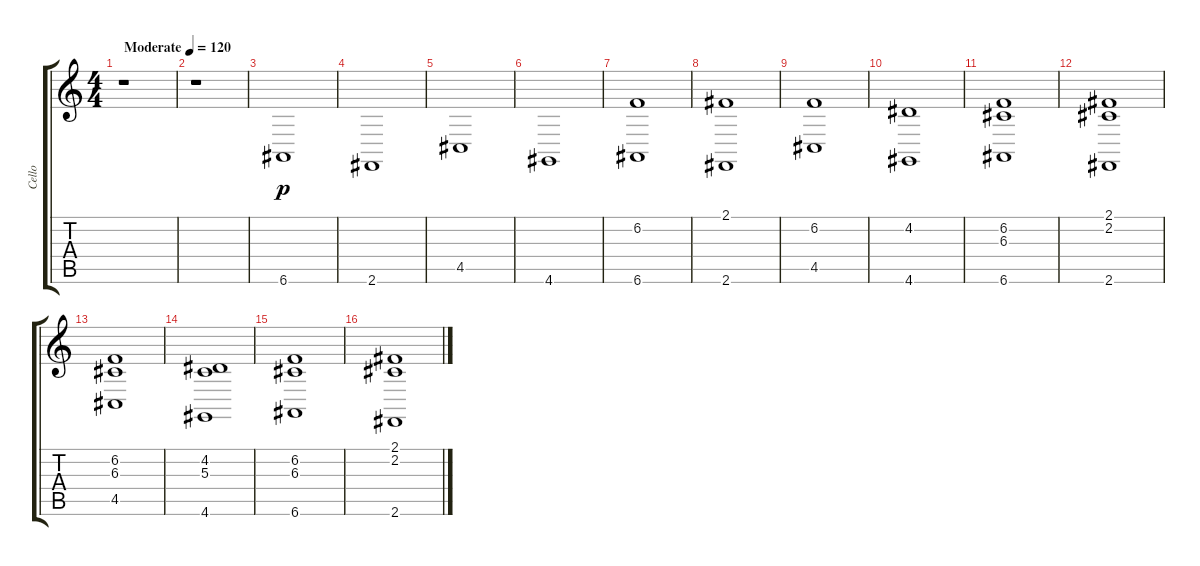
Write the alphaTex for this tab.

\track ("Cello" "Cello") {instrument cello}
\staff {score tabs}
\tuning (E4 B3 G3 D3 A2 E2) {hide}
\ts (4 4)
\tempo (120 "Moderate")
\clef g2
\ks c
r.1{dy p instrument cello} |
r.1 |
6.6.1 |
2.6.1 |
4.5.1 |
4.6.1 |
(6.2 6.6).1 |
(2.1 2.6).1 |
(6.2 4.5).1 |
(4.2 4.6).1 |
(6.2 6.3 6.6).1 |
(2.1 2.2 2.6).1 |
(6.2 6.3 4.5).1 |
(4.2 5.3 4.6).1 |
(6.2 6.3 6.6).1 |
(2.1 2.2 2.6).1
